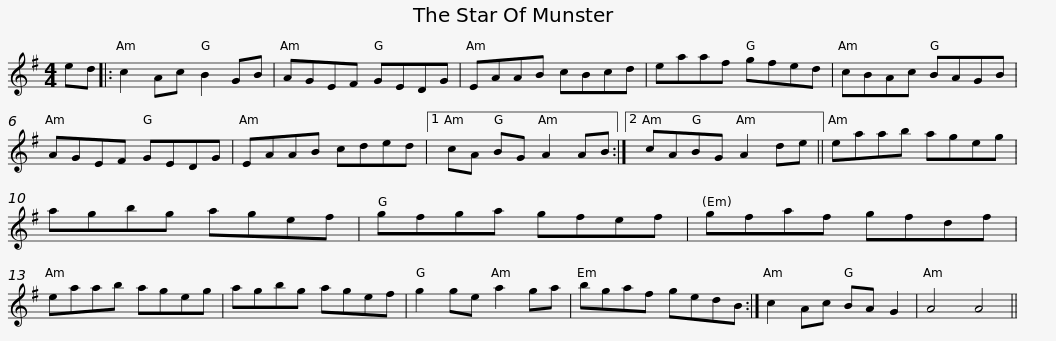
X:1
L:1/8
M:4/4
I:linebreak $
K:G
V:1 treble
V:1
 ed |: c2 Ac B2 GB | AGEF GEDG | EAAB cBcd | eaaf gfed | %5
 cBAc BAGB |$ AGEF GEDG | EAAB cded |1 cA BG A2 AB :|2 cABG A2 de || %10
 eaab ageg |$ agbg agef | gfga gfef | gfaf gfdf | eaab ageg | %15
 agbg agef |$ g2 ge a2 ga | bgaf gedB :| c2 Ac BA G2 | A4 A4 || %20
